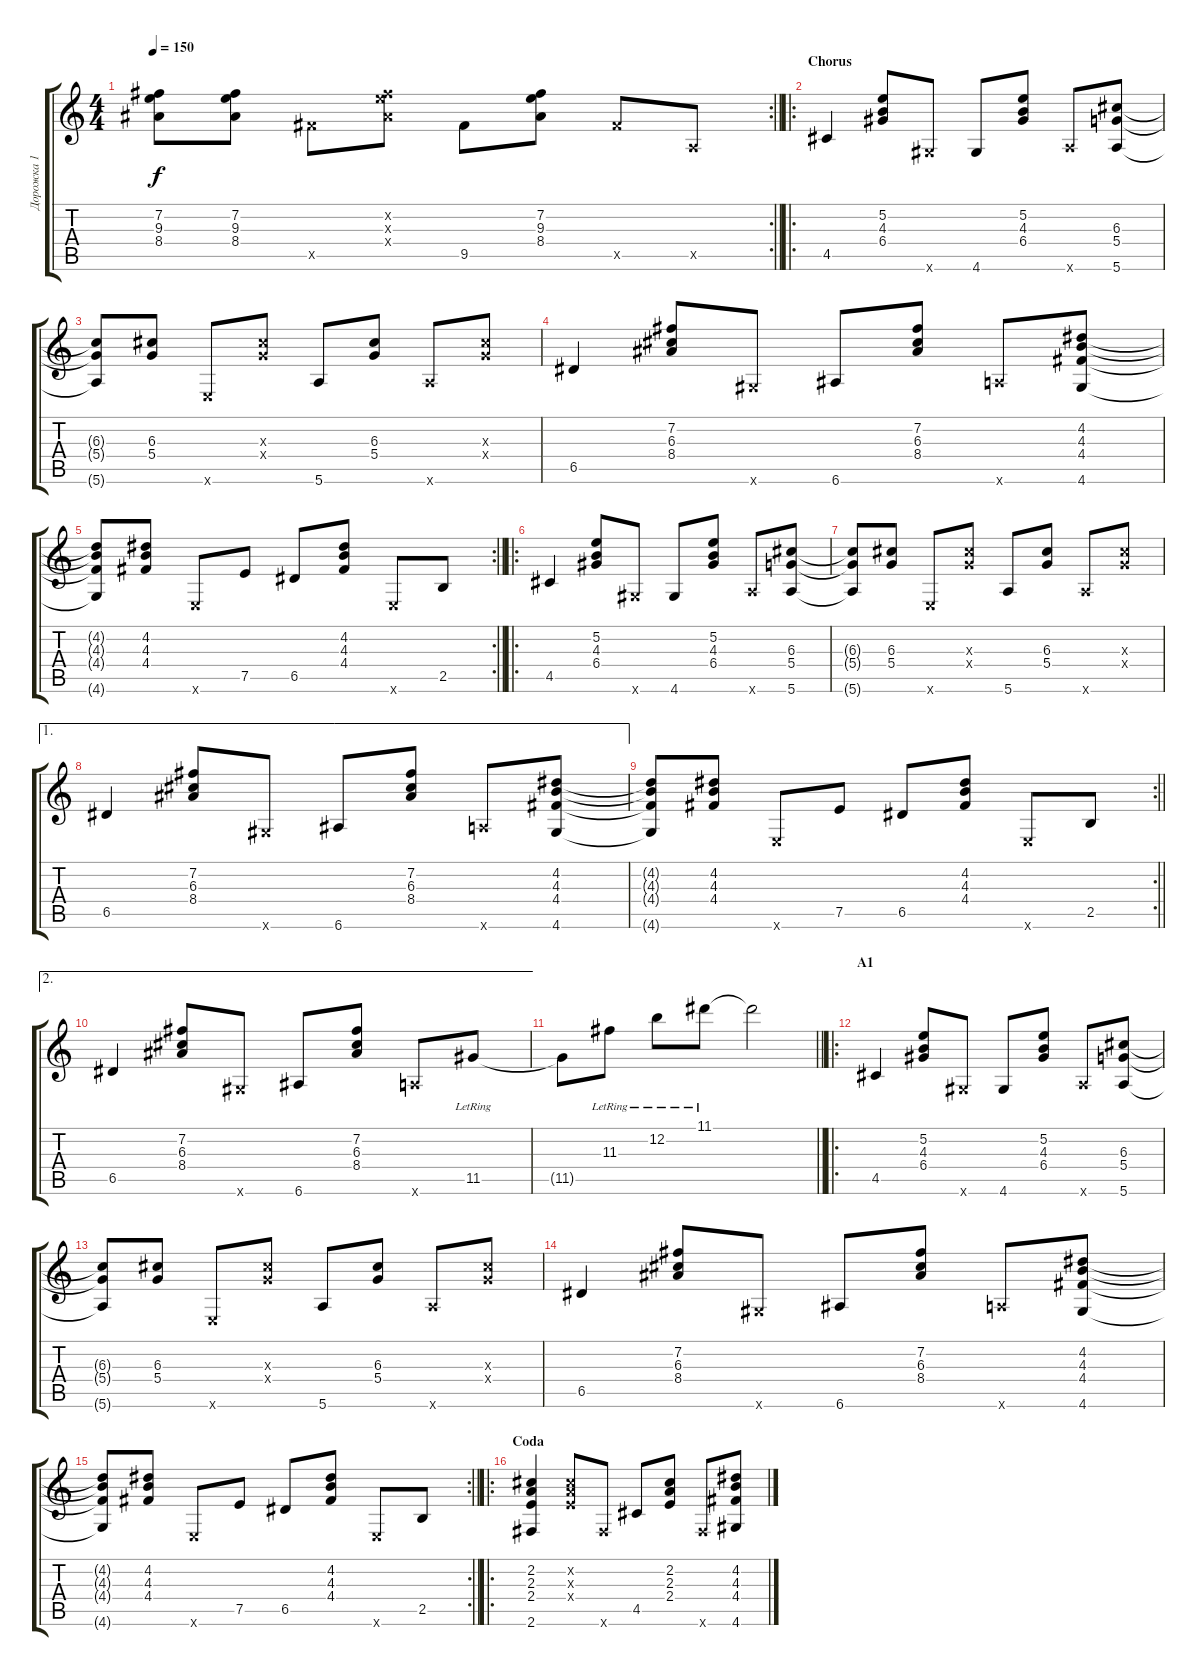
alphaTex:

\track ("Дорожка 1" "Дорожка 1") {instrument acousticguitarsteel}
\staff {score tabs}
\tuning (E4 B3 G3 D3 A2 E2) {hide}
\rc 2
\ts (4 4)
\tempo 150
\clef g2
\barLineRight lightlight
\ks c
(7.2{t} 9.3{t} 8.4{t}).8{dy f} (7.2 9.3 8.4).8 9.5{x}.8 (7.2{x} 9.3{x} 8.4{x}).8 9.5.8 (7.2 9.3 8.4).8 9.5{x}.8 0.5{x}.8 |
\ro
\section ("" "Chorus")
4.5.4 (5.2 4.3 6.4).8 4.6{x}.8 4.6.8 (5.2 4.3 6.4).8 5.6{x}.8 (6.3 5.4 5.6).8 |
(6.3{t} 5.4{t} 5.6{t}).8 (6.3 5.4).8 0.6{x}.8 (6.3{x} 5.4{x}).8 5.6.8 (6.3 5.4).8 5.6{x}.8 (6.3{x} 5.4{x}).8 |
6.5.4 (7.2 6.3 8.4).8 4.6{x}.8 6.6.8 (7.2 6.3 8.4).8 5.6{x}.8 (4.2 4.3 4.4 4.6).8 |
\rc 2
\barLineRight lightlight
(4.2{t} 4.3{t} 4.4{t} 4.6{t}).8 (4.2 4.3 4.4).8 0.6{x}.8 7.5.8 6.5.8 (4.2 4.3 4.4).8 0.6{x}.8 2.5.8 |
\ro
4.5.4 (5.2 4.3 6.4).8 4.6{x}.8 4.6.8 (5.2 4.3 6.4).8 5.6{x}.8 (6.3 5.4 5.6).8 |
(6.3{t} 5.4{t} 5.6{t}).8 (6.3 5.4).8 0.6{x}.8 (6.3{x} 5.4{x}).8 5.6.8 (6.3 5.4).8 5.6{x}.8 (6.3{x} 5.4{x}).8 |
\ae 1
6.5.4 (7.2 6.3 8.4).8 4.6{x}.8 6.6.8 (7.2 6.3 8.4).8 5.6{x}.8 (4.2 4.3 4.4 4.6).8 |
\rc 2
\barLineRight lightlight
(4.2{t} 4.3{t} 4.4{t} 4.6{t}).8 (4.2 4.3 4.4).8 0.6{x}.8 7.5.8 6.5.8 (4.2 4.3 4.4).8 0.6{x}.8 2.5.8 |
\ae 2
6.5.4 (7.2 6.3 8.4).8 4.6{x}.8 6.6.8 (7.2 6.3 8.4).8 5.6{x}.8 11.5{lr}.8 |
\barLineRight lightlight
11.5{t}.8 11.3{lr}.8 12.2{lr}.8 11.1{lr}.8 11.1{t}.2 |
\ro
\section ("" "A1")
4.5.4 (5.2 4.3 6.4).8 4.6{x}.8 4.6.8 (5.2 4.3 6.4).8 5.6{x}.8 (6.3 5.4 5.6).8 |
(6.3{t} 5.4{t} 5.6{t}).8 (6.3 5.4).8 0.6{x}.8 (6.3{x} 5.4{x}).8 5.6.8 (6.3 5.4).8 5.6{x}.8 (6.3{x} 5.4{x}).8 |
6.5.4 (7.2 6.3 8.4).8 4.6{x}.8 6.6.8 (7.2 6.3 8.4).8 5.6{x}.8 (4.2 4.3 4.4 4.6).8 |
\rc 2
\barLineRight lightlight
(4.2{t} 4.3{t} 4.4{t} 4.6{t}).8 (4.2 4.3 4.4).8 0.6{x}.8 7.5.8 6.5.8 (4.2 4.3 4.4).8 0.6{x}.8 2.5.8 |
\ro
\section ("" "Coda")
(2.2 2.3 2.4 2.6).4 (2.2{x} 2.3{x} 2.4{x}).8 2.6{x}.8 4.5.8 (2.2 2.3 2.4).8 2.6{x}.8 (4.2 4.3 4.4 4.6).8
